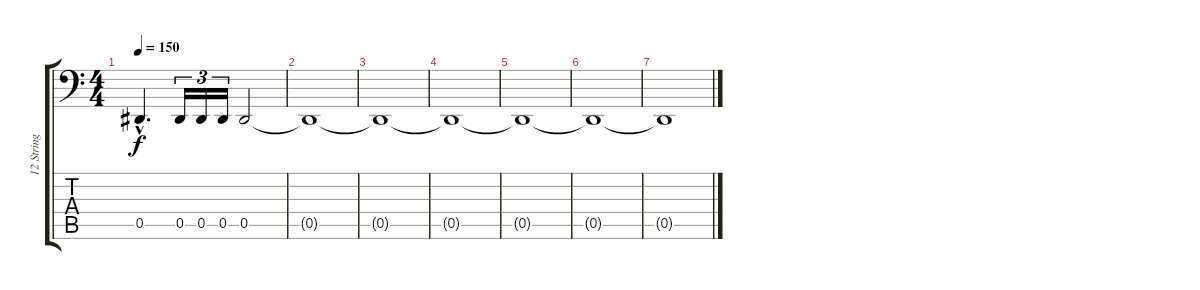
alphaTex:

\track ("12 String Bass" "12 String ") {instrument electricbassfinger}
\staff {score tabs}
\tuning (Bb2 Gb2 Db2 Ab1 Eb1 Bb0) {hide}
\ts (4 4)
\tempo 150
\clef f4
\ks c
0.5{hac}.4{d dy f instrument slapbass1} 0.5.16{tu (3 2) instrument electricbassfinger} 0.5.16{tu (3 2)} 0.5.16{tu (3 2)} 0.5.2{instrument slapbass1} |
0.5{t}.1 |
0.5{t}.1 |
0.5{t}.1 |
0.5{t}.1 |
0.5{t}.1 |
0.5{t}.1
